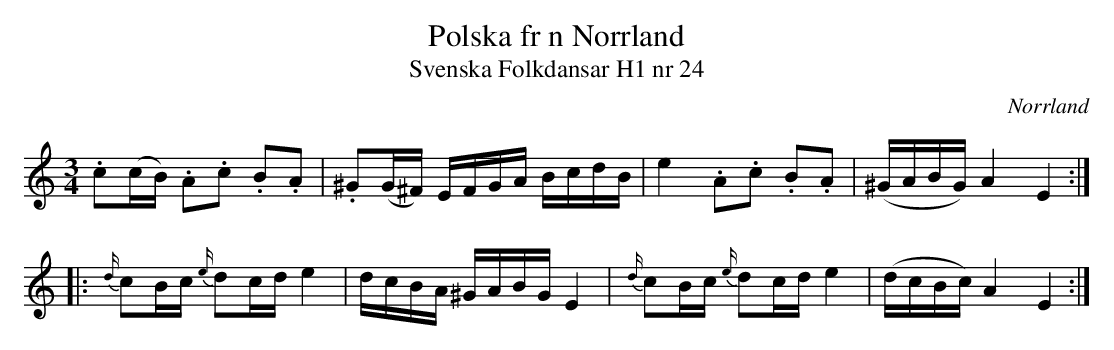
X:1
T:Polska fr n Norrland
T:Svenska Folkdansar H1 nr 24
O:Norrland
M:3/4
L:1/16
K:Am
.c2(cB) .A2.c2 .B2.A2 | .^G2(G^F) EFGA BcdB | e4 .A2.c2 .B2.A2 | (^GABG) A4 E4 ::
{d/}c2Bc {e/}d2cd e4 | dcBA ^GABG E4 | {d/}c2Bc {e/}d2cd e4 | (dcBc) A4 E4 :|
